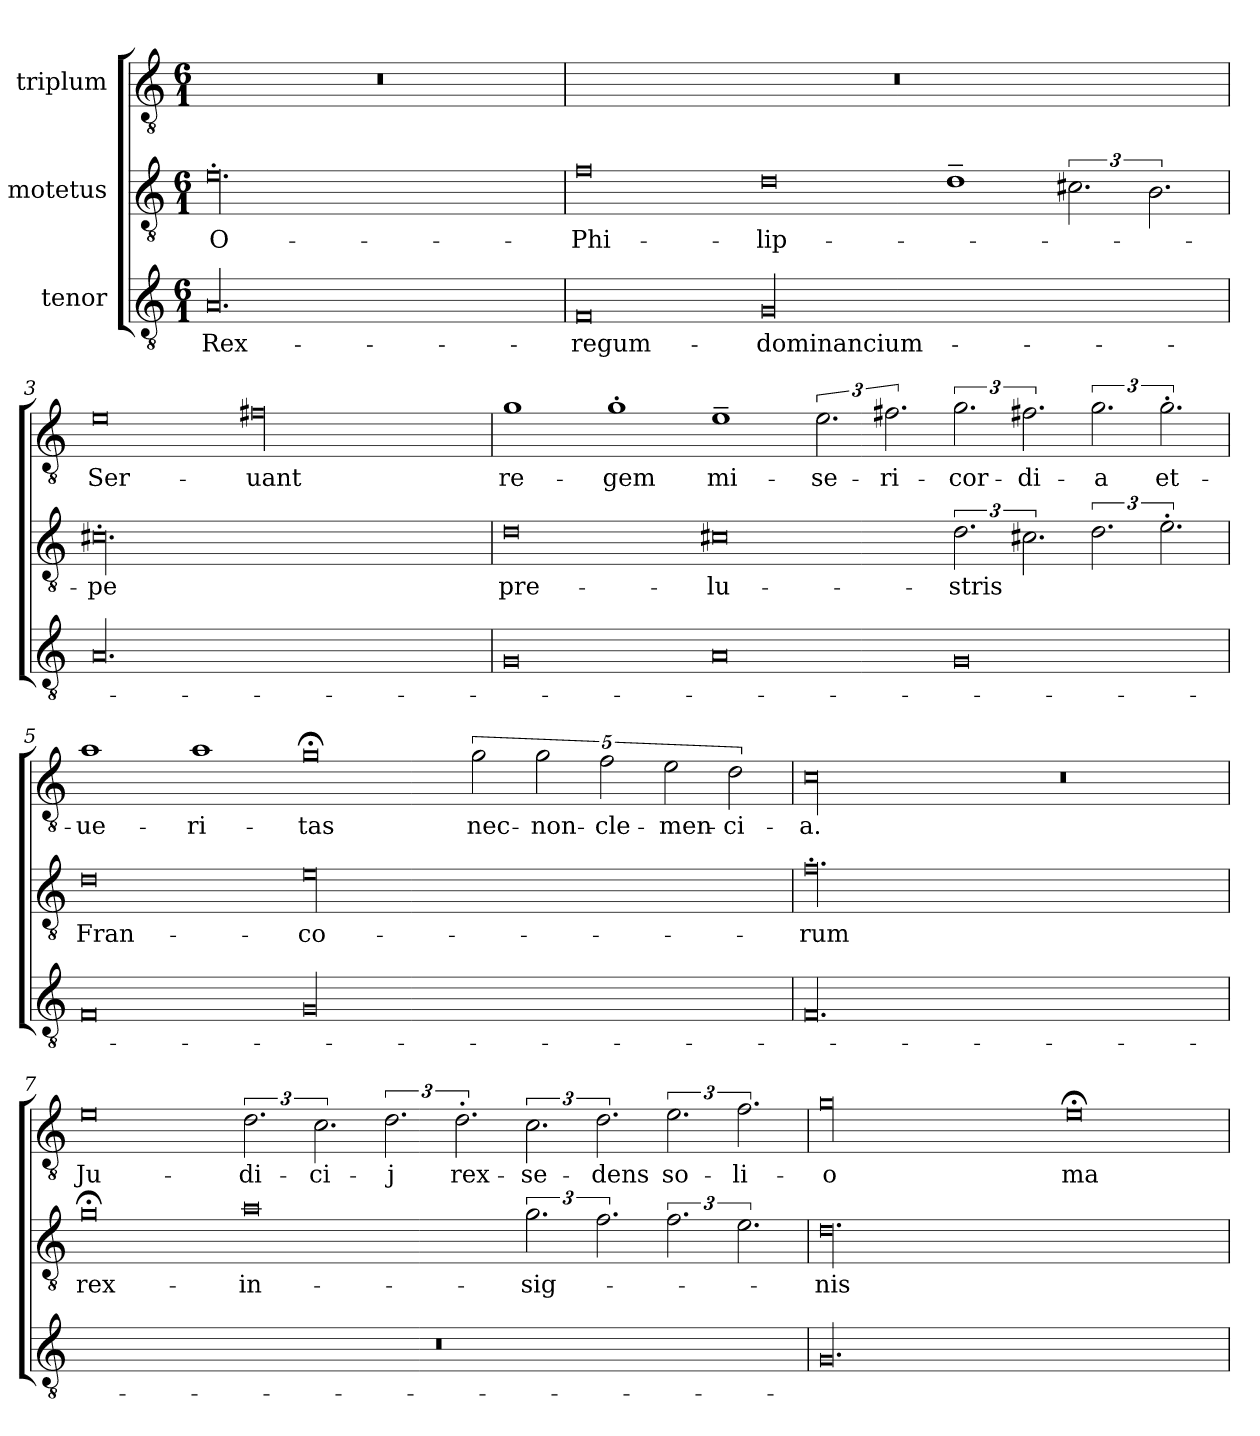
**kern	**text	**kern	**text	**kern	**text
*part3	*part3	*part2	*part2	*part1	*part1
*staff3	*staff3	*staff2	*staff2	*staff1	*staff1
*I"tenor	*	*I"motetus	*	*I"triplum	*
*clefGv2	*	*clefGv2	*	*clefGv2	*
*k[]	*	*k[]	*	*k[]	*
*C:	*	*C:	*	*C:	*
*M6/1	*	*M6/1	*	*M6/1	*
=1	=1	=1	=1	=1	=1
00.A/	Rex-	00.e'\	O-	00.r	.
=2	=2	=2	=2	=2	=2
0F/	regum-	0f\	Phi-	00.r	.
00G/	dominancium-	0d\	-lip-	.	.
.	.	1d~\	.	.	.
.	.	3.c#X\	.	.	.
.	.	3.B\	.	.	.
=3	=3	=3	=3	=3	=3
00.A/	.	00.c#X'\	-pe	0e\	Ser-
.	.	.	.	00f#X\	-uant
=4	=4	=4	=4	=4	=4
0G/	.	0d\	pre-	1g\	re-
.	.	.	.	1g'\	-gem
0A/	.	0c#X\	-lu-	1e~\	mi-
.	.	.	.	3.e\	-se-
.	.	.	.	3.f#X\	-ri-
0G/	.	3.d\	-stris	3.g\	-cor-
.	.	3.c#X\	.	3.f#X\	-di-
.	.	3.d\	.	3.g\	-a
.	.	3.e'\	.	3.g'\	et-
=5	=5	=5	=5	=5	=5
0F/	.	0d\	Fran-	1a\	ue-
.	.	.	.	1a\	-ri-
00G/	.	00e\	-co-	0g;<\	-tas
.	.	.	.	5%2g\	nec-
.	.	.	.	5%2g\	non-
.	.	.	.	5%2f\	cle-
.	.	.	.	5%2e\	-men-
.	.	.	.	5%2d\	-ci-
=6	=6	=6	=6	=6	=6
00.F/	.	00.f'\	-rum	00c\	-a.
.	.	.	.	0r	.
=7	=7	=7	=7	=7	=7
00.r	.	0g;<\	rex-	0e\	Ju-
.	.	0a\	in-	3.d\	-di-
.	.	.	.	3.c\	-ci-
.	.	.	.	3.d\	-j
.	.	.	.	3.d'\	rex-
.	.	3.g\	-sig-	3.c\	se-
.	.	3.f\	.	3.d\	-dens
.	.	3.f\	.	3.e\	so-
.	.	3.e\	.	3.f\	-li-
=8	=8	=8	=8	=8	=8
00.G/	.	00.d\	-nis	00g\	-o
.	.	.	.	0e;<\	ma-
=	=	=	=	=	=
*-	*-	*-	*-	*-	*-
